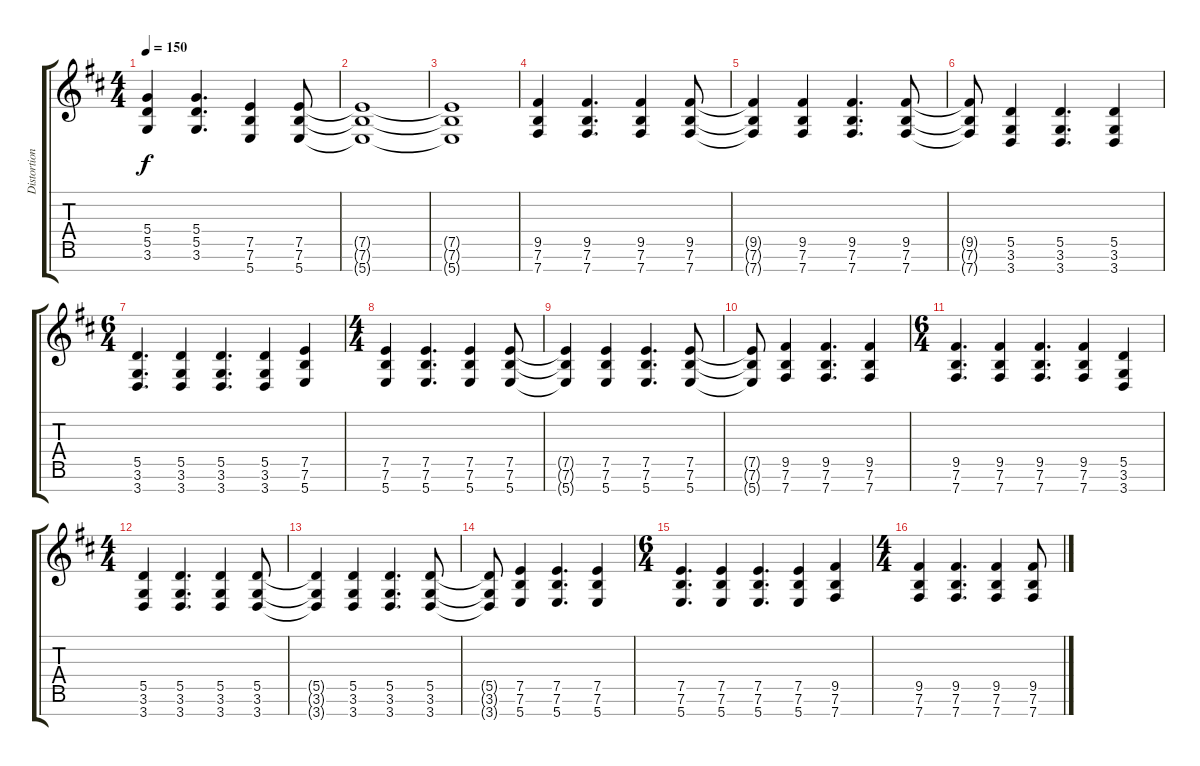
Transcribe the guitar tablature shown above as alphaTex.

\track ("Distortion" "Distortion") {instrument distortionguitar}
\staff {score tabs}
\tuning (E4 B3 G3 D3 A2 E2 B1) {hide}
\ts (4 4)
\tempo 150
\clef g2
\ks bminor
(5.4 5.5 3.6).4{dy f} (5.4 5.5 3.6).4{d} (7.5 7.6 5.7).4 (7.5 7.6 5.7).8 |
(7.5{t} 7.6{t} 5.7{t}).1 |
(7.5{t} 7.6{t} 5.7{t}).1 |
(9.5 7.6 7.7).4 (9.5 7.6 7.7).4{d} (9.5 7.6 7.7).4 (9.5 7.6 7.7).8 |
(9.5{t} 7.6{t} 7.7{t}).4 (9.5 7.6 7.7).4 (9.5 7.6 7.7).4{d} (9.5 7.6 7.7).8 |
(9.5{t} 7.6{t} 7.7{t}).8 (5.5 3.6 3.7).4 (5.5 3.6 3.7).4{d} (5.5 3.6 3.7).4 |
\ts (6 4)
(5.5 3.6 3.7).4{d} (5.5 3.6 3.7).4 (5.5 3.6 3.7).4{d} (5.5 3.6 3.7).4 (7.5 7.6 5.7).4 |
\ts (4 4)
(7.5 7.6 5.7).4 (7.5 7.6 5.7).4{d} (7.5 7.6 5.7).4 (7.5 7.6 5.7).8 |
(7.5{t} 7.6{t} 5.7{t}).4 (7.5 7.6 5.7).4 (7.5 7.6 5.7).4{d} (7.5 7.6 5.7).8 |
(7.5{t} 7.6{t} 5.7{t}).8 (9.5 7.6 7.7).4 (9.5 7.6 7.7).4{d} (9.5 7.6 7.7).4 |
\ts (6 4)
(9.5 7.6 7.7).4{d} (9.5 7.6 7.7).4 (9.5 7.6 7.7).4{d} (9.5 7.6 7.7).4 (5.5 3.6 3.7).4 |
\ts (4 4)
(5.5 3.6 3.7).4 (5.5 3.6 3.7).4{d} (5.5 3.6 3.7).4 (5.5 3.6 3.7).8 |
(5.5{t} 3.6{t} 3.7{t}).4 (5.5 3.6 3.7).4 (5.5 3.6 3.7).4{d} (5.5 3.6 3.7).8 |
(5.5{t} 3.6{t} 3.7{t}).8 (7.5 7.6 5.7).4 (7.5 7.6 5.7).4{d} (7.5 7.6 5.7).4 |
\ts (6 4)
(7.5 7.6 5.7).4{d} (7.5 7.6 5.7).4 (7.5 7.6 5.7).4{d} (7.5 7.6 5.7).4 (9.5 7.6 7.7).4 |
\ts (4 4)
(9.5 7.6 7.7).4 (9.5 7.6 7.7).4{d} (9.5 7.6 7.7).4 (9.5 7.6 7.7).8
